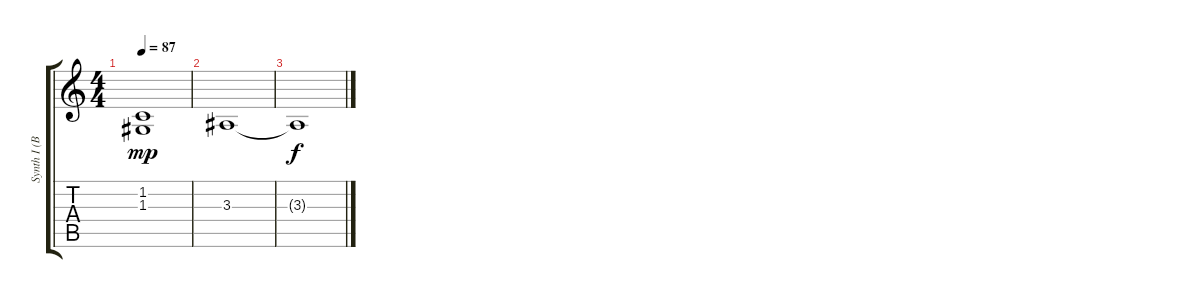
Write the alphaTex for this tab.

\track ("Synth I (Banks)" "Synth I (B") {instrument synthstrings1}
\staff {score tabs}
\tuning (E4 B3 G3 D3 A2 E2) {hide}
\ts (4 4)
\tempo 87
\clef g2
\ks c
(1.2 1.3).1{dy mp} |
3.3.1 |
3.3{t}.1{dy f}
